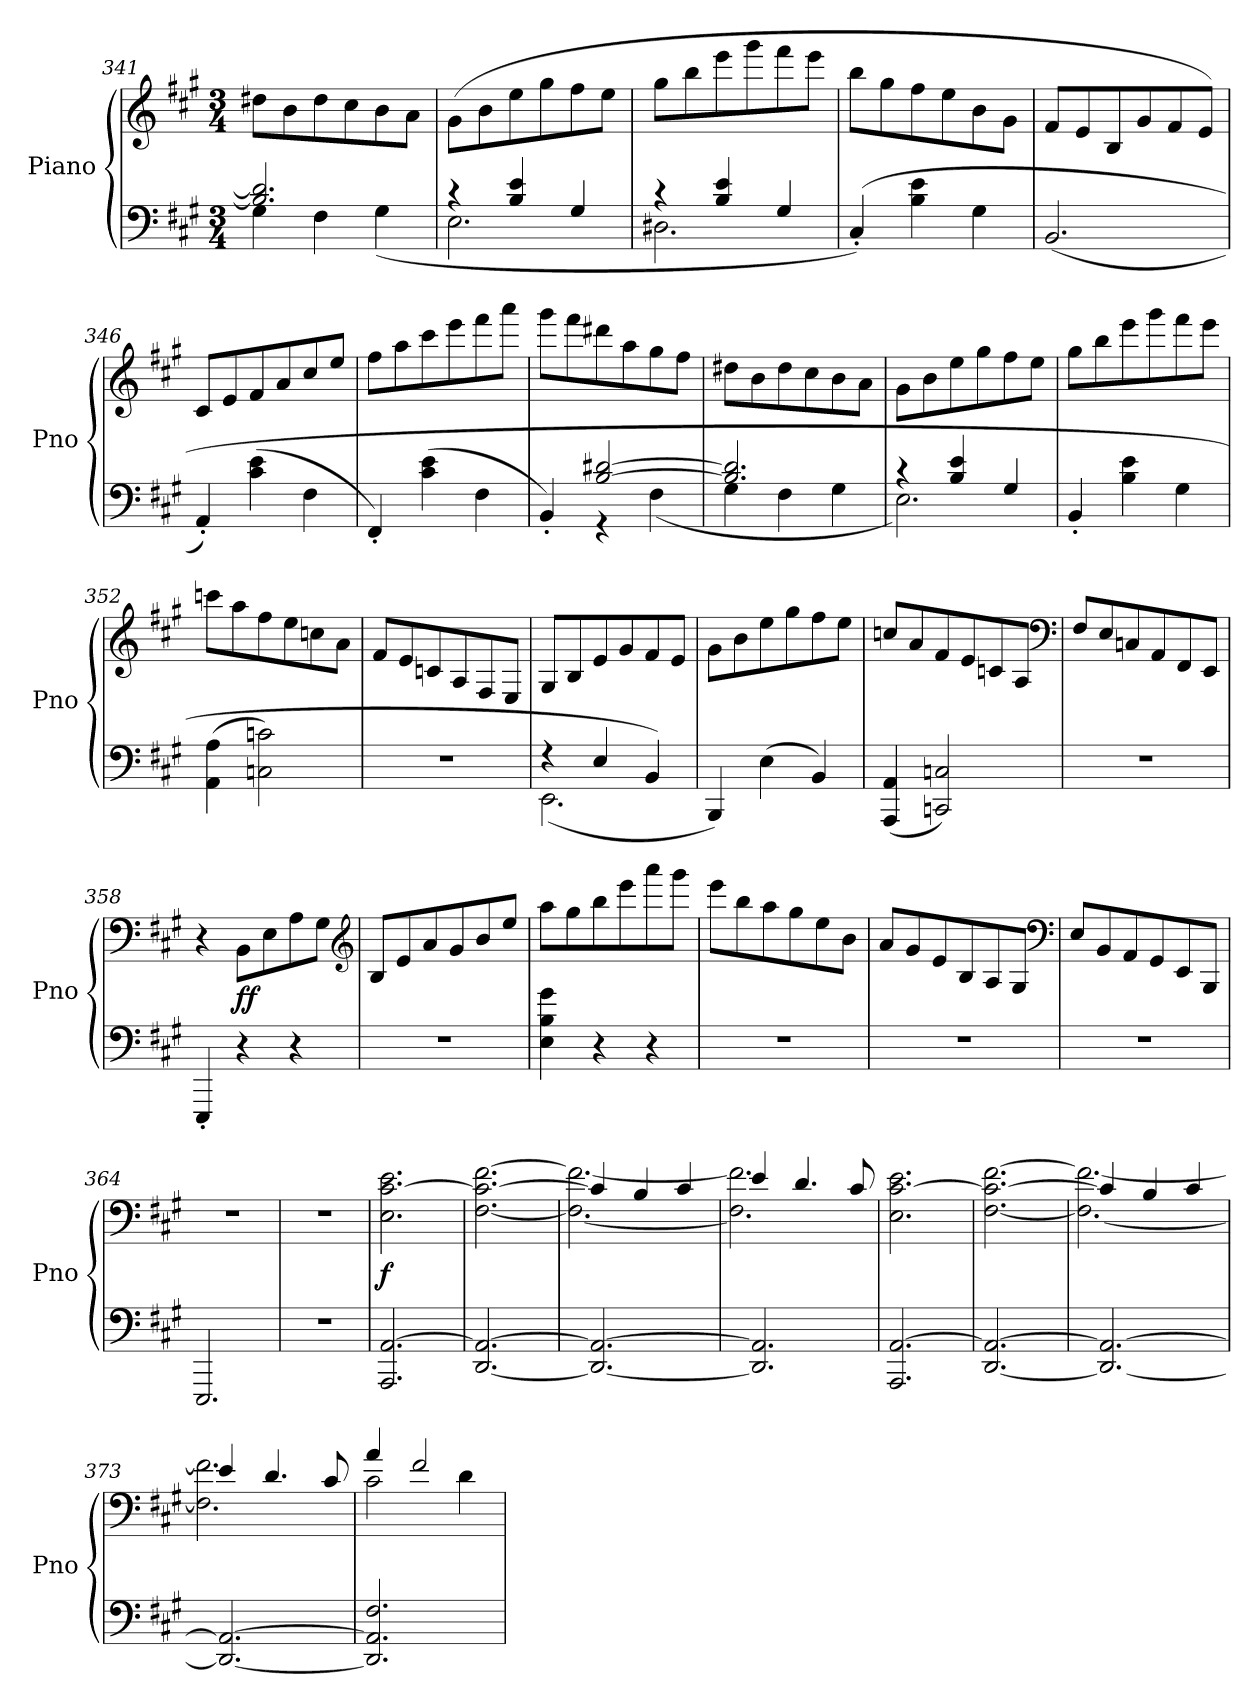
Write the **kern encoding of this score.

**kern	**kern	**dynam
*part1	*part1	*part1
*staff2	*staff1	*staff1/2
*I"Piano	*	*
*I'Pno	*	*
*clefF4	*clefG2	*
*k[f#c#g#]	*k[f#c#g#]	*
*M3/4	*M3/4	*
=341	=341	=341
*^	*	*
2.B]/ 2.d#]/	4G#\	8dd#X\L	.
.	.	8b\	.
.	4F#\	8dd#\	.
.	.	8cc#\	.
.	(4G#\	8b\	.
.	.	8a\J	.
=342	=342	=342	=342
4r	2.E\	(8g#\L	.
.	.	8b\	.
4B/ 4e/	.	8ee\	.
.	.	8gg#\	.
4G#/	.	8ff#\	.
.	.	8ee\J	.
=343	=343	=343	=343
4r	2.D#X\	8gg#\L	.
.	.	8bb\	.
4B/ 4e/	.	8eee\	.
.	.	8ggg#\	.
4G#/	.	8fff#\	.
.	.	8eee\J	.
*v	*v	*	*
=344	=344	=344
(4C#'/)	8bb\L	.
.	8gg#\	.
4B\ 4e\	8ff#\	.
.	8ee\	.
4G#\	8b\	.
.	8g#\J	.
=345	=345	=345
(2.BB/	8f#/L	.
.	8e/	.
.	8B/	.
.	8g#/	.
.	8f#/	.
.	8e/J)	.
=346	=346	=346
4AA'/)	8c#/L	.
.	8e/	.
(4c#\ 4e\	8f#/	.
.	8a/	.
4F#\	8cc#/	.
.	8ee/J	.
=347	=347	=347
4FF#'/)	8ff#\L	.
.	8aa\	.
(4c#\ 4e\	8ccc#\	.
.	8eee\	.
4F#\	8fff#\	.
.	8aaa\J	.
=348	=348	=348
*^	*	*
4BB'/)	4ryy	8ggg#\L	.
.	.	8fff#\	.
[2B/ [2d#X/	4r	8ddd#X\	.
.	.	8aa\	.
.	(4F#\	8gg#\	.
.	.	8ff#\J	.
=349	=349	=349	=349
2.B]/ 2.d#]/	4G#\	8dd#X\L	.
.	.	8b\	.
.	4F#\	8dd#\	.
.	.	8cc#\	.
.	4G#\	8b\	.
.	.	8a\J	.
=350	=350	=350	=350
4r	2.E\)	8g#\L	.
.	.	8b\	.
4B/ 4e/	.	8ee\	.
.	.	8gg#\	.
4G#/	.	8ff#\	.
.	.	8ee\J	.
*v	*v	*	*
=351	=351	=351
4BB'/	8gg#\L	.
.	8bb\	.
4B\ 4e\	8eee\	.
.	8ggg#\	.
4G#\	8fff#\	.
.	8eee\J	.
=352	=352	=352
(4AA\ 4A\	8cccn\L	.
.	8aa\	.
2Cn\ 2cn\)	8ff#\	.
.	8ee\	.
.	8ccn\	.
.	8a\J	.
=353	=353	=353
2.r	8f#/L	.
.	8e/	.
.	8cn/	.
.	8A/	.
.	8F#/	.
.	8E/J	.
=354	=354	=354
*^	*	*
4r	(2.EE\	8G#/L	.
.	.	8B/	.
4E/	.	8e/	.
.	.	8g#/	.
4BB/)	.	8f#/	.
.	.	8e/J	.
*v	*v	*	*
=355	=355	=355
4BBB/)	8g#\L	.
.	8b\	.
(4E\	8ee\	.
.	8gg#\	.
4BB/)	8ff#\	.
.	8ee\J	.
=356	=356	=356
(4AAA/ 4AA/	8ccn/L	.
.	8a/	.
2CCn/ 2Cn/)	8f#/	.
.	8e/	.
.	8cn/	.
.	8A/J	.
*	*clefF4	*
=357	=357	=357
2.r	8F#/L	.
.	8E/	.
.	8Cn/	.
.	8AA/	.
.	8FF#/	.
.	8EE/J	.
=358	=358	=358
4EEE'/	4r	.
4r	8BB\L	ff
.	8E\	.
4r	8A\	.
.	8G#\J	.
*	*clefG2	*
=359	=359	=359
2.r	8B/L	.
.	8e/	.
.	8a/	.
.	8g#/	.
.	8b/	.
.	8ee/J	.
=360	=360	=360
4E\ 4B\ 4g#\	8aa\L	.
.	8gg#\	.
4r	8bb\	.
.	8eee\	.
4r	8aaa\	.
.	8ggg#\J	.
=361	=361	=361
2.r	8eee\L	.
.	8bb\	.
.	8aa\	.
.	8gg#\	.
.	8ee\	.
.	8b\J	.
=362	=362	=362
2.r	8a/L	.
.	8g#/	.
.	8e/	.
.	8B/	.
.	8A/	.
.	8G#/J	.
*	*clefF4	*
=363	=363	=363
2.r	8E/L	.
.	8BB/	.
.	8AA/	.
.	8GG#/	.
.	8EE/	.
.	8BBB/J	.
=364	=364	=364
2.EEE/	2.r	.
=365	=365	=365
2.r	2.r	.
=366	=366	=366
2.AAA/ [2.AA/	2.E\ [2.c#\ 2.e\	f
=367	=367	=367
[2.DD/ 2.AA_/	[2.F#\ 2.c#_\ [2.f#\	.
=368	=368	=368
*	*^	*
2.DD_/ 2.AA_/	4c#/]	2.F#_\ 2.f#_\	.
.	4B/	.	.
.	4c#/	.	.
=369	=369	=369	=369
2.DD]/ 2.AA]/	4e/	2.F#]\ 2.f#]\	.
.	4.d/	.	.
.	8c#/	.	.
*	*v	*v	*
=370	=370	=370
2.AAA/ [2.AA/	2.E\ [2.c#\ 2.e\	.
=371	=371	=371
[2.DD/ 2.AA_/	[2.F#\ 2.c#_\ [2.f#\	.
=372	=372	=372
*	*^	*
2.DD_/ 2.AA_/	4c#/]	2.F#_\ 2.f#_\	.
.	4B/	.	.
.	4c#/	.	.
=373	=373	=373	=373
2.DD_/ 2.AA_/	4e/	2.F#]\ 2.f#]\	.
.	4.d/	.	.
.	8c#/	.	.
=374	=374	=374	=374
2.DD]/ 2.AA]/ 2.F#/	4a/	2c#\	.
.	2f#/	.	.
.	.	4d\	.
*	*v	*v	*
=	=	=
*-	*-	*-
